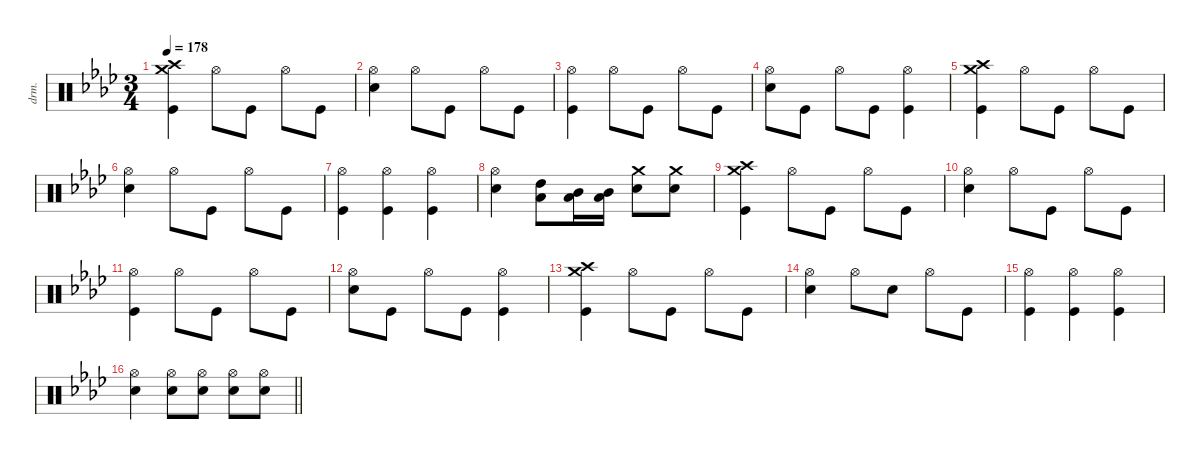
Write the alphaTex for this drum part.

\defaultSystemsLayout 4
\hideDynamics
\bracketExtendMode groupsimilarinstruments
\otherSystemsTrackNameOrientation horizontal
\track ("Percussions" "drm.") {instrument percussion}
\staff {score}
\articulation defaults
\ts (3 4)
\tempo 178
\clef neutral
\ks fminor
("Kick (hit)"{acc forcenatural} "Crash high (hit)"{acc forcenatural} "Crash medium (hit)"{acc forcenatural}).4{dy f} "Hi-Hat (open)"{acc forcenatural}.8{dy mf} "Kick (hit)"{acc forcenatural}.8{dy f} "Hi-Hat (open)"{acc forcenatural}.8{dy mf} "Kick (hit)"{acc forcenatural}.8{dy f} |
("Snare (hit) 2"{acc forcenatural} "Hi-Hat (open)"{acc forcenatural}).4 "Hi-Hat (open)"{acc forcenatural}.8{dy mf} "Kick (hit)"{acc forcenatural}.8{dy f} "Hi-Hat (open)"{acc forcenatural}.8{dy mf} "Kick (hit)"{acc forcenatural}.8{dy f} |
("Kick (hit)"{acc forcenatural} "Hi-Hat (open)"{acc forcenatural}).4 "Hi-Hat (open)"{acc forcenatural}.8{dy mf} "Kick (hit)"{acc forcenatural}.8{dy f} "Hi-Hat (open)"{acc forcenatural}.8{dy mf} "Kick (hit)"{acc forcenatural}.8{dy f} |
("Snare (hit) 2"{acc forcenatural} "Hi-Hat (open)"{acc forcenatural}).8 "Kick (hit)"{acc forcenatural}.8 "Hi-Hat (open)"{acc forcenatural}.8{dy mf} "Kick (hit)"{acc forcenatural}.8{dy f} ("Kick (hit)"{acc forcenatural} "Hi-Hat (open)"{acc forcenatural}).4 |
("Kick (hit)"{acc forcenatural} "Crash high (hit)"{acc forcenatural} "Crash medium (hit)"{acc forcenatural}).4 "Hi-Hat (open)"{acc forcenatural}.8{dy mf} "Kick (hit)"{acc forcenatural}.8{dy f} "Hi-Hat (open)"{acc forcenatural}.8{dy mf} "Kick (hit)"{acc forcenatural}.8{dy f} |
("Snare (hit) 2"{acc forcenatural} "Hi-Hat (open)"{acc forcenatural}).4 "Hi-Hat (open)"{acc forcenatural}.8{dy mf} "Kick (hit)"{acc forcenatural}.8{dy f} "Hi-Hat (open)"{acc forcenatural}.8{dy mf} "Kick (hit)"{acc forcenatural}.8{dy f} |
("Kick (hit)"{acc forcenatural} "Hi-Hat (open)"{acc forcenatural}).4 ("Kick (hit)"{acc forcenatural} "Hi-Hat (open)"{acc forcenatural}).4 ("Kick (hit)"{acc forcenatural} "Hi-Hat (open)"{acc forcenatural}).4 |
("Snare (hit) 2"{acc forcenatural} "Hi-Hat (open)"{acc forcenatural}).4 ("Low Tom (hit)"{acc forcenatural} "High Tom (hit)"{acc forcenatural}).8{dy mp} ("Low Tom (hit)"{acc forcenatural} "Mid Tom (hit)"{acc forcenatural}).16 ("Low Tom (hit)"{acc forcenatural} "Mid Tom (hit)"{acc forcenatural}).16 ("Snare (hit) 2"{acc forcenatural} "Crash medium (hit)"{acc forcenatural}).8{dy f} ("Snare (hit) 2"{acc forcenatural} "Crash medium (hit)"{acc forcenatural}).8 |
("Kick (hit)"{acc forcenatural} "Crash high (hit)"{acc forcenatural} "Crash medium (hit)"{acc forcenatural}).4 "Hi-Hat (open)"{acc forcenatural}.8{dy mf} "Kick (hit)"{acc forcenatural}.8{dy f} "Hi-Hat (open)"{acc forcenatural}.8{dy mf} "Kick (hit)"{acc forcenatural}.8{dy f} |
("Snare (hit) 2"{acc forcenatural} "Hi-Hat (open)"{acc forcenatural}).4 "Hi-Hat (open)"{acc forcenatural}.8{dy mf} "Kick (hit)"{acc forcenatural}.8{dy f} "Hi-Hat (open)"{acc forcenatural}.8{dy mf} "Kick (hit)"{acc forcenatural}.8{dy f} |
("Kick (hit)"{acc forcenatural} "Hi-Hat (open)"{acc forcenatural}).4 "Hi-Hat (open)"{acc forcenatural}.8{dy mf} "Kick (hit)"{acc forcenatural}.8{dy f} "Hi-Hat (open)"{acc forcenatural}.8{dy mf} "Kick (hit)"{acc forcenatural}.8{dy f} |
("Snare (hit) 2"{acc forcenatural} "Hi-Hat (open)"{acc forcenatural}).8 "Kick (hit)"{acc forcenatural}.8 "Hi-Hat (open)"{acc forcenatural}.8{dy mf} "Kick (hit)"{acc forcenatural}.8{dy f} ("Kick (hit)"{acc forcenatural} "Hi-Hat (open)"{acc forcenatural}).4 |
("Kick (hit)"{acc forcenatural} "Crash high (hit)"{acc forcenatural} "Crash medium (hit)"{acc forcenatural}).4 "Hi-Hat (open)"{acc forcenatural}.8{dy mf} "Kick (hit)"{acc forcenatural}.8{dy f} "Hi-Hat (open)"{acc forcenatural}.8{dy mf} "Kick (hit)"{acc forcenatural}.8{dy f} |
("Snare (hit) 2"{acc forcenatural} "Hi-Hat (open)"{acc forcenatural}).4 "Hi-Hat (open)"{acc forcenatural}.8{dy mf} "Snare (hit) 2"{acc forcenatural}.8 "Hi-Hat (open)"{acc forcenatural}.8 "Kick (hit)"{acc forcenatural}.8{dy f} |
("Kick (hit)"{acc forcenatural} "Hi-Hat (open)"{acc forcenatural}).4 ("Kick (hit)"{acc forcenatural} "Hi-Hat (open)"{acc forcenatural}).4 ("Kick (hit)"{acc forcenatural} "Hi-Hat (open)"{acc forcenatural}).4 |
\barLineRight lightlight
("Snare (hit) 2"{acc forcenatural} "Hi-Hat (open)"{acc forcenatural}).4 ("Snare (hit) 2"{acc forcenatural} "Hi-Hat (open)"{acc forcenatural}).8 ("Snare (hit) 2"{acc forcenatural} "Hi-Hat (open)"{acc forcenatural}).8 ("Snare (hit) 2"{acc forcenatural} "Hi-Hat (open)"{acc forcenatural}).8 ("Snare (hit) 2"{acc forcenatural} "Hi-Hat (open)"{acc forcenatural}).8
